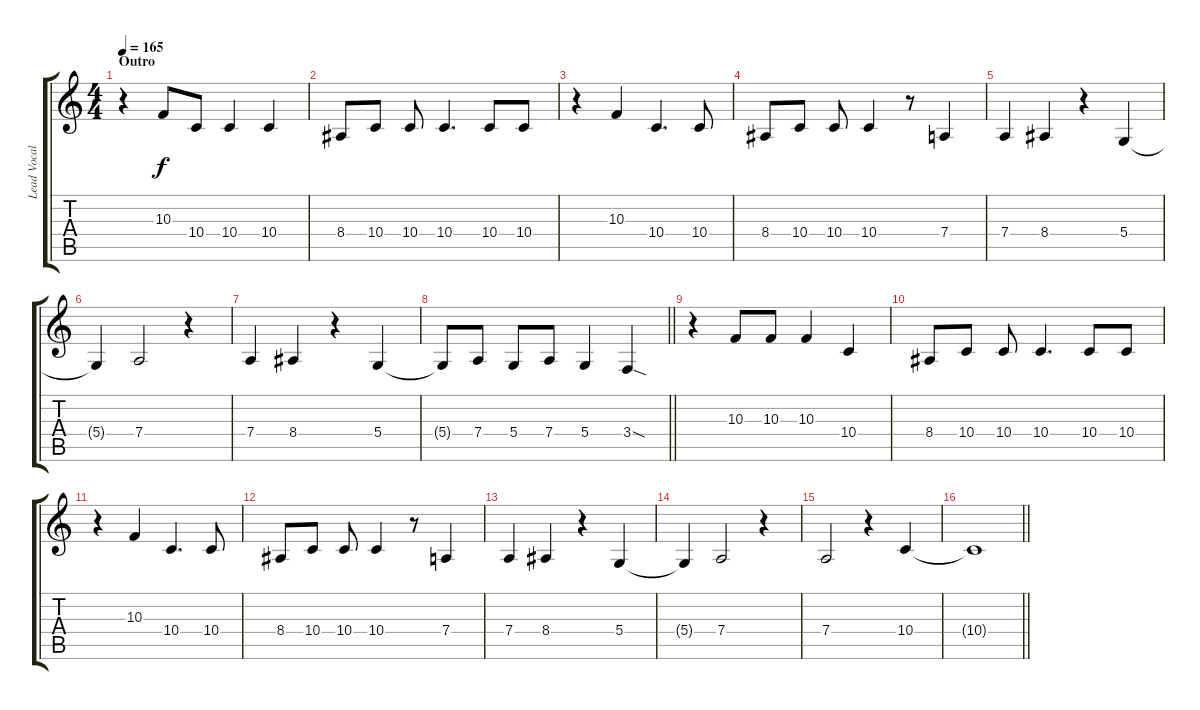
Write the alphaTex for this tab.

\track ("Lead Vocals" "Lead Vocal") {instrument clarinet}
\staff {score tabs}
\tuning (E4 B3 G3 D3 A2 E2) {hide}
\ts (4 4)
\section ("" "Outro")
\tempo 165
\clef g2
\ks c
r.4{dy f} 10.3.8 10.4.8 10.4.4 10.4.4 |
8.4.8 10.4.8 10.4.8 10.4.4{d} 10.4.8 10.4.8 |
r.4 10.3.4 10.4.4{d} 10.4.8 |
8.4.8 10.4.8 10.4.8 10.4.4 r.8 7.4.4 |
7.4.4 8.4.4 r.4 5.4.4 |
5.4{t}.4 7.4.2 r.4 |
7.4.4 8.4.4 r.4 5.4.4 |
\barLineRight lightlight
5.4{t}.8 7.4.8 5.4.8 7.4.8 5.4.4 3.4{sod}.4 |
\section ("" "")
r.4 10.3.8 10.3.8 10.3.4 10.4.4 |
8.4.8 10.4.8 10.4.8 10.4.4{d} 10.4.8 10.4.8 |
r.4 10.3.4 10.4.4{d} 10.4.8 |
8.4.8 10.4.8 10.4.8 10.4.4 r.8 7.4.4 |
7.4.4 8.4.4 r.4 5.4.4 |
5.4{t}.4 7.4.2 r.4 |
7.4.2 r.4 10.4.4 |
\barLineRight lightlight
10.4{t}.1
